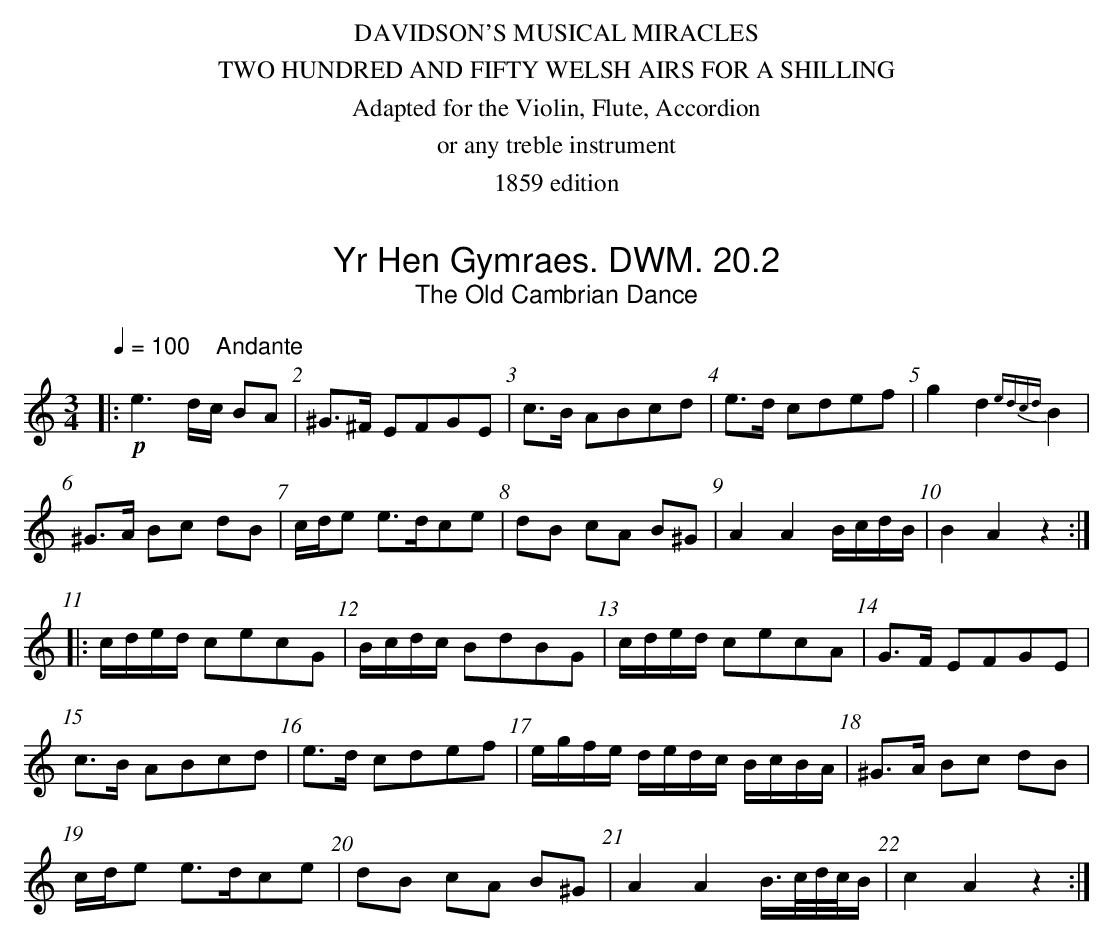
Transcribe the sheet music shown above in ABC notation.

X:1
T:Hen Gymraes. DWM. 20.2, Yr
T:Old Cambrian Dance, The
M:3/4
L:1/8
Q:1/4=100 "    Andante"
K:Am
|:!p!e3d/c/ BA|^G>^F EFGE|c>B ABcd|e>d cdef|g2d2 {edcd}B2|
^G>A Bc dB|c/d/e e>dce|dB cA B^G|A2A2 B/c/d/B/|B2A2z2:|
|:c/d/e/d/ cecG|B/c/d/c/ BdBG|c/d/e/d/ cecA|G>F EFGE|
c>B ABcd|e>d cdef|e/g/f/e/ d/e/d/c/ B/c/B/A/|^G>A Bc dB|
c/d/e e>dce|dB cA B^G|A2A2 B/>c/d//c//B/|c2A2z2:|
